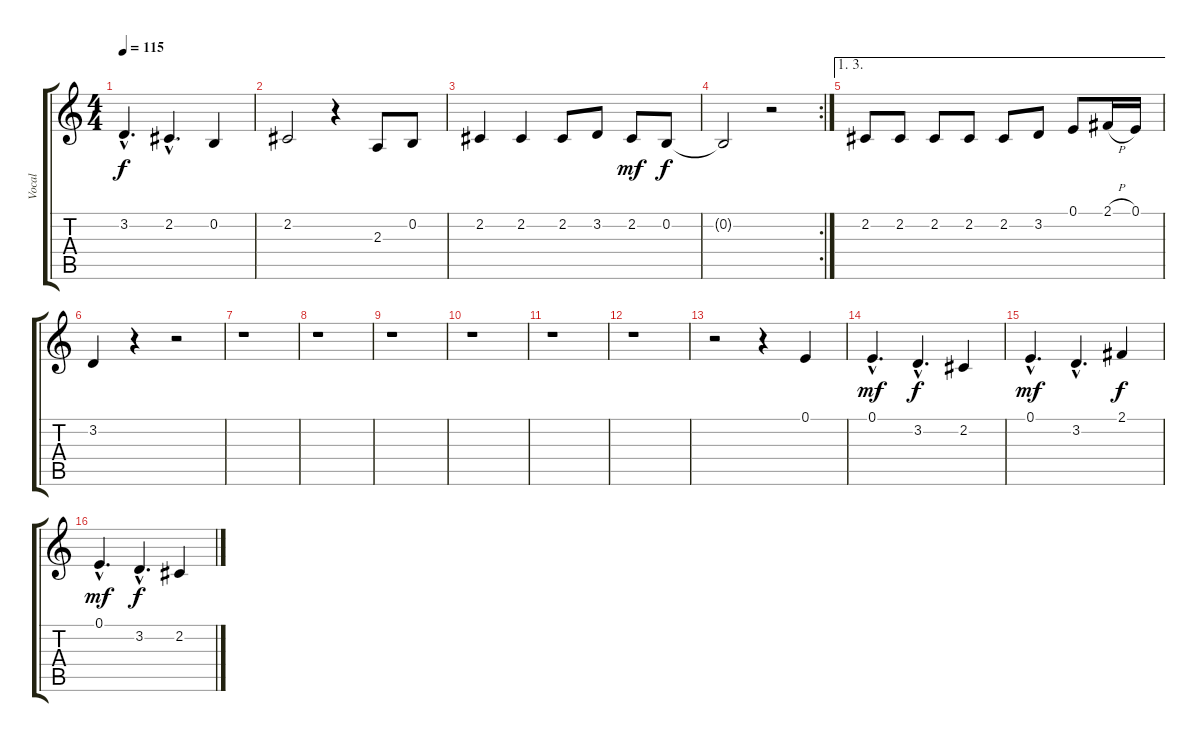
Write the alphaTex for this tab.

\track ("Vocal" "Vocal") {instrument altosax}
\staff {score tabs}
\tuning (E4 B3 G3 D3 A2 E2) {hide}
\ts (4 4)
\tempo 115
\clef g2
\ks c
3.2{hac}.4{d dy f} 2.2{hac}.4{d} 0.2.4 |
2.2.2 r.4 2.3.8 0.2.8 |
2.2.4 2.2.4 2.2.8 3.2.8 2.2.8{dy mf} 0.2.8{dy f} |
\rc 2
0.2{t}.2 r.2 |
\ae (1 3)
2.2.8 2.2.8 2.2.8 2.2.8 2.2.8 3.2.8 0.1.8 2.1{h}.16 0.1.16 |
3.2.4 r.4 r.2 |
r.1 |
r.1 |
r.1 |
r.1 |
r.1 |
r.1 |
r.2 r.4 0.1.4 |
0.1{hac}.4{d dy mf} 3.2{hac}.4{d dy f} 2.2.4 |
0.1{hac}.4{d dy mf} 3.2{hac}.4{d} 2.1.4{dy f} |
0.1{hac}.4{d dy mf} 3.2{hac}.4{d dy f} 2.2.4
